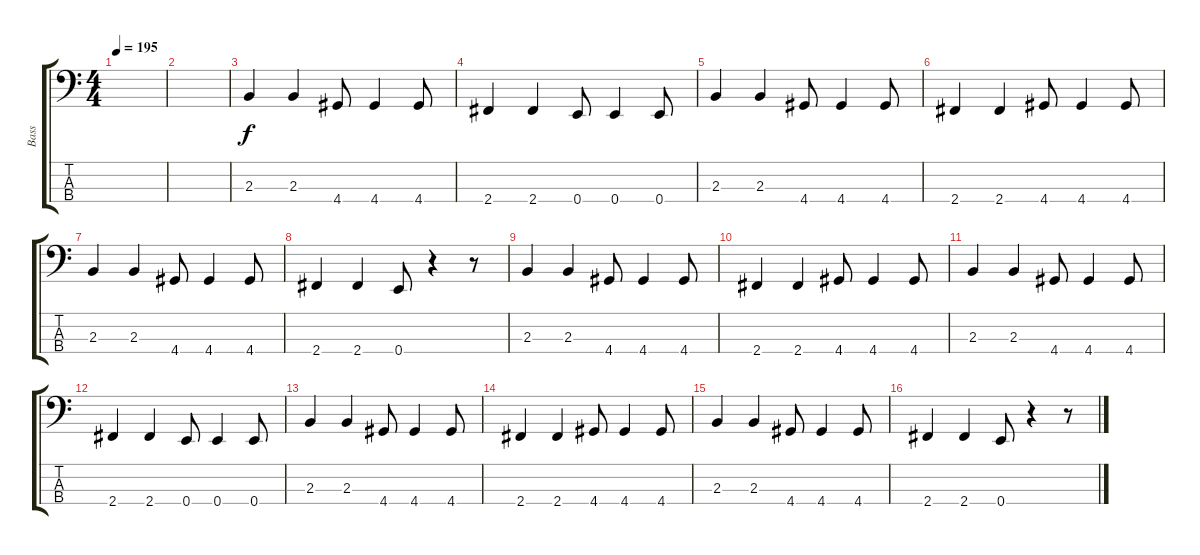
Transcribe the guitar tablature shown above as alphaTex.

\track ("Bass" "Bass") {instrument electricbasspick}
\staff {score tabs}
\tuning (G2 D2 A1 E1) {hide}
\ts (4 4)
\tempo 195
\clef f4
\ks c
|
|
2.3.4 2.3.4 4.4.8 4.4.4 4.4.8 |
2.4.4 2.4.4 0.4.8 0.4.4 0.4.8 |
2.3.4 2.3.4 4.4.8 4.4.4 4.4.8 |
2.4.4 2.4.4 4.4.8 4.4.4 4.4.8 |
2.3.4 2.3.4 4.4.8 4.4.4 4.4.8 |
2.4.4 2.4.4 0.4.8 r.4 r.8 |
2.3.4 2.3.4 4.4.8 4.4.4 4.4.8 |
2.4.4 2.4.4 4.4.8 4.4.4 4.4.8 |
2.3.4 2.3.4 4.4.8 4.4.4 4.4.8 |
2.4.4 2.4.4 0.4.8 0.4.4 0.4.8 |
2.3.4 2.3.4 4.4.8 4.4.4 4.4.8 |
2.4.4 2.4.4 4.4.8 4.4.4 4.4.8 |
2.3.4 2.3.4 4.4.8 4.4.4 4.4.8 |
2.4.4 2.4.4 0.4.8 r.4 r.8
